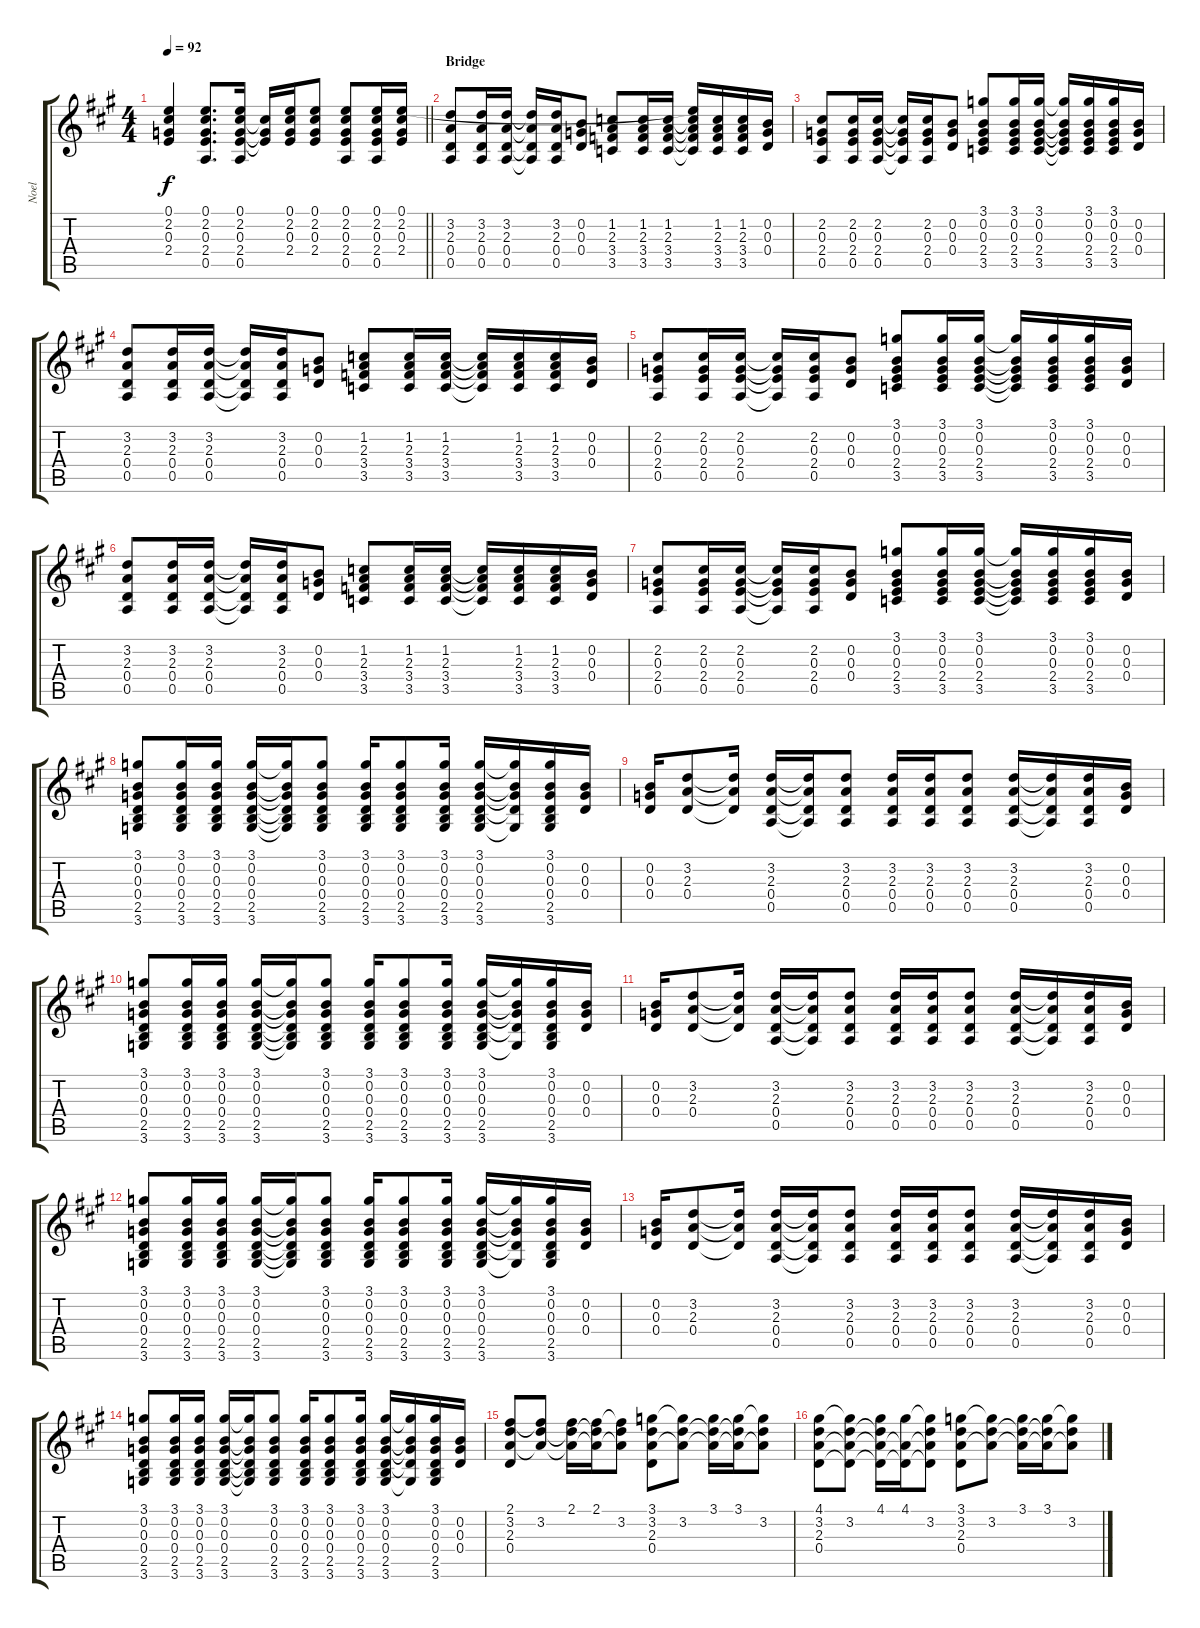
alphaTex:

\track ("Noel" "Noel") {instrument overdrivenguitar}
\staff {score tabs}
\tuning (E4 B3 G3 D3 A2 E2) {hide}
\ts (4 4)
\tempo 92
\clef g2
\barLineRight lightlight
\ks a
(0.1 2.2 0.3 2.4).4{dy f} (0.1 2.2 0.3 2.4 0.5).8{d} (0.1 2.2 0.3 2.4 0.5).16 (2.2{t} 0.3{t} 2.4{t}).16 (0.1 2.2 0.3 2.4).16 (0.1 2.2 0.3 2.4).8 (0.1 2.2 0.3 2.4 0.5).8 (0.1 2.2 0.3 2.4 0.5).16 (0.1 2.2 0.3 2.4).16 |
\section ("" "Bridge")
(3.2 2.3 0.4 0.5).8 (3.2 2.3 0.4 0.5).16 (3.2 2.3 0.4 0.5).16 (3.2{t} 2.3{t} 0.4{t} 0.5{t}).16 (3.2 2.3 0.4 0.5).16 (0.2 0.3 0.4).8 (1.2 2.3 3.4 3.5).8 (1.2 2.3 3.4 3.5).16 (1.2 2.3 3.4 3.5).16 (0.1{t} 1.2{t} 2.3{t} 3.4{t} 3.5{t}).16 (1.2 2.3 3.4 3.5).16 (1.2 2.3 3.4 3.5).16 (0.2 0.3 0.4).16 |
(2.2 0.3 2.4 0.5).8 (2.2 0.3 2.4 0.5).16 (2.2 0.3 2.4 0.5).16 (2.2{t} 0.3{t} 2.4{t} 0.5{t}).16 (2.2 0.3 2.4 0.5).16 (0.2 0.3 0.4).8 (3.1 0.2 0.3 2.4 3.5).8 (3.1 0.2 0.3 2.4 3.5).16 (3.1 0.2 0.3 2.4 3.5).16 (3.1{t} 0.2{t} 0.3{t} 2.4{t} 3.5{t}).16 (3.1 0.2 0.3 2.4 3.5).16 (3.1 0.2 0.3 2.4 3.5).16 (0.2 0.3 0.4).16 |
(3.2 2.3 0.4 0.5).8 (3.2 2.3 0.4 0.5).16 (3.2 2.3 0.4 0.5).16 (3.2{t} 2.3{t} 0.4{t} 0.5{t}).16 (3.2 2.3 0.4 0.5).16 (0.2 0.3 0.4).8 (1.2 2.3 3.4 3.5).8 (1.2 2.3 3.4 3.5).16 (1.2 2.3 3.4 3.5).16 (1.2{t} 2.3{t} 3.4{t} 3.5{t}).16 (1.2 2.3 3.4 3.5).16 (1.2 2.3 3.4 3.5).16 (0.2 0.3 0.4).16 |
(2.2 0.3 2.4 0.5).8 (2.2 0.3 2.4 0.5).16 (2.2 0.3 2.4 0.5).16 (2.2{t} 0.3{t} 2.4{t} 0.5{t}).16 (2.2 0.3 2.4 0.5).16 (0.2 0.3 0.4).8 (3.1 0.2 0.3 2.4 3.5).8 (3.1 0.2 0.3 2.4 3.5).16 (3.1 0.2 0.3 2.4 3.5).16 (3.1{t} 0.2{t} 0.3{t} 2.4{t} 3.5{t}).16 (3.1 0.2 0.3 2.4 3.5).16 (3.1 0.2 0.3 2.4 3.5).16 (0.2 0.3 0.4).16 |
(3.2 2.3 0.4 0.5).8 (3.2 2.3 0.4 0.5).16 (3.2 2.3 0.4 0.5).16 (3.2{t} 2.3{t} 0.4{t} 0.5{t}).16 (3.2 2.3 0.4 0.5).16 (0.2 0.3 0.4).8 (1.2 2.3 3.4 3.5).8 (1.2 2.3 3.4 3.5).16 (1.2 2.3 3.4 3.5).16 (1.2{t} 2.3{t} 3.4{t} 3.5{t}).16 (1.2 2.3 3.4 3.5).16 (1.2 2.3 3.4 3.5).16 (0.2 0.3 0.4).16 |
(2.2 0.3 2.4 0.5).8 (2.2 0.3 2.4 0.5).16 (2.2 0.3 2.4 0.5).16 (2.2{t} 0.3{t} 2.4{t} 0.5{t}).16 (2.2 0.3 2.4 0.5).16 (0.2 0.3 0.4).8 (3.1 0.2 0.3 2.4 3.5).8 (3.1 0.2 0.3 2.4 3.5).16 (3.1 0.2 0.3 2.4 3.5).16 (3.1{t} 0.2{t} 0.3{t} 2.4{t} 3.5{t}).16 (3.1 0.2 0.3 2.4 3.5).16 (3.1 0.2 0.3 2.4 3.5).16 (0.2 0.3 0.4).16 |
(3.1 0.2 0.3 0.4 2.5 3.6).8 (3.1 0.2 0.3 0.4 2.5 3.6).16 (3.1 0.2 0.3 0.4 2.5 3.6).16 (3.1 0.2 0.3 0.4 2.5 3.6).16 (3.1{t} 0.2{t} 0.3{t} 0.4{t} 2.5{t} 3.6{t}).16 (3.1 0.2 0.3 0.4 2.5 3.6).8 (3.1 0.2 0.3 0.4 2.5 3.6).16 (3.1 0.2 0.3 0.4 2.5 3.6).8 (3.1 0.2 0.3 0.4 2.5 3.6).16 (3.1 0.2 0.3 0.4 2.5 3.6).16 (3.1{t} 0.2{t} 0.3{t} 0.4{t} 3.6{t}).16 (3.1 0.2 0.3 0.4 2.5 3.6).16 (0.2 0.3 0.4).16 |
(0.2 0.3 0.4).16 (3.2 2.3 0.4).8 (3.2{t} 2.3{t} 0.4{t}).16 (3.2 2.3 0.4 0.5).16 (3.2{t} 2.3{t} 0.4{t} 0.5{t}).16 (3.2 2.3 0.4 0.5).8 (3.2 2.3 0.4 0.5).16 (3.2 2.3 0.4 0.5).16 (3.2 2.3 0.4 0.5).8 (3.2 2.3 0.4 0.5).16 (3.2{t} 2.3{t} 0.4{t} 0.5{t}).16 (3.2 2.3 0.4 0.5).16 (0.2 0.3 0.4).16 |
(3.1 0.2 0.3 0.4 2.5 3.6).8 (3.1 0.2 0.3 0.4 2.5 3.6).16 (3.1 0.2 0.3 0.4 2.5 3.6).16 (3.1 0.2 0.3 0.4 2.5 3.6).16 (3.1{t} 0.2{t} 0.3{t} 0.4{t} 2.5{t} 3.6{t}).16 (3.1 0.2 0.3 0.4 2.5 3.6).8 (3.1 0.2 0.3 0.4 2.5 3.6).16 (3.1 0.2 0.3 0.4 2.5 3.6).8 (3.1 0.2 0.3 0.4 2.5 3.6).16 (3.1 0.2 0.3 0.4 2.5 3.6).16 (3.1{t} 0.2{t} 0.3{t} 0.4{t} 3.6{t}).16 (3.1 0.2 0.3 0.4 2.5 3.6).16 (0.2 0.3 0.4).16 |
(0.2 0.3 0.4).16 (3.2 2.3 0.4).8 (3.2{t} 2.3{t} 0.4{t}).16 (3.2 2.3 0.4 0.5).16 (3.2{t} 2.3{t} 0.4{t} 0.5{t}).16 (3.2 2.3 0.4 0.5).8 (3.2 2.3 0.4 0.5).16 (3.2 2.3 0.4 0.5).16 (3.2 2.3 0.4 0.5).8 (3.2 2.3 0.4 0.5).16 (3.2{t} 2.3{t} 0.4{t} 0.5{t}).16 (3.2 2.3 0.4 0.5).16 (0.2 0.3 0.4).16 |
(3.1 0.2 0.3 0.4 2.5 3.6).8 (3.1 0.2 0.3 0.4 2.5 3.6).16 (3.1 0.2 0.3 0.4 2.5 3.6).16 (3.1 0.2 0.3 0.4 2.5 3.6).16 (3.1{t} 0.2{t} 0.3{t} 0.4{t} 2.5{t} 3.6{t}).16 (3.1 0.2 0.3 0.4 2.5 3.6).8 (3.1 0.2 0.3 0.4 2.5 3.6).16 (3.1 0.2 0.3 0.4 2.5 3.6).8 (3.1 0.2 0.3 0.4 2.5 3.6).16 (3.1 0.2 0.3 0.4 2.5 3.6).16 (3.1{t} 0.2{t} 0.3{t} 0.4{t} 3.6{t}).16 (3.1 0.2 0.3 0.4 2.5 3.6).16 (0.2 0.3 0.4).16 |
(0.2 0.3 0.4).16 (3.2 2.3 0.4).8 (3.2{t} 2.3{t} 0.4{t}).16 (3.2 2.3 0.4 0.5).16 (3.2{t} 2.3{t} 0.4{t} 0.5{t}).16 (3.2 2.3 0.4 0.5).8 (3.2 2.3 0.4 0.5).16 (3.2 2.3 0.4 0.5).16 (3.2 2.3 0.4 0.5).8 (3.2 2.3 0.4 0.5).16 (3.2{t} 2.3{t} 0.4{t} 0.5{t}).16 (3.2 2.3 0.4 0.5).16 (0.2 0.3 0.4).16 |
(3.1 0.2 0.3 0.4 2.5 3.6).8 (3.1 0.2 0.3 0.4 2.5 3.6).16 (3.1 0.2 0.3 0.4 2.5 3.6).16 (3.1 0.2 0.3 0.4 2.5 3.6).16 (3.1{t} 0.2{t} 0.3{t} 0.4{t} 2.5{t} 3.6{t}).16 (3.1 0.2 0.3 0.4 2.5 3.6).8 (3.1 0.2 0.3 0.4 2.5 3.6).16 (3.1 0.2 0.3 0.4 2.5 3.6).8 (3.1 0.2 0.3 0.4 2.5 3.6).16 (3.1 0.2 0.3 0.4 2.5 3.6).16 (3.1{t} 0.2{t} 0.3{t} 0.4{t} 3.6{t}).16 (3.1 0.2 0.3 0.4 2.5 3.6).16 (0.2 0.3 0.4).16 |
(2.1 3.2 2.3 0.4).8 (2.1{t} 3.2 2.3{t}).8 (2.1 3.2{t} 2.3{t}).16 (2.1 3.2{t} 2.3{t}).16 (2.1{t} 3.2 2.3{t}).8 (3.1 3.2 2.3 0.4).8 (3.1{t} 3.2 2.3{t}).8 (3.1 3.2{t} 2.3{t}).16 (3.1 3.2{t} 2.3{t}).16 (3.1{t} 3.2 2.3{t}).8 |
(4.1 3.2 2.3 0.4).8 (4.1{t} 3.2 2.3{t} 0.4{t}).8 (4.1 3.2{t} 2.3{t} 0.4{t}).16 (4.1 2.3{t} 0.4{t}).16 (4.1{t} 3.2 2.3{t} 0.4{t}).8 (3.1 3.2 2.3 0.4).8 (3.1{t} 3.2 2.3{t}).8 (3.1 3.2{t} 2.3{t}).16 (3.1 3.2{t} 2.3{t}).16 (3.1{t} 3.2 2.3{t}).8
